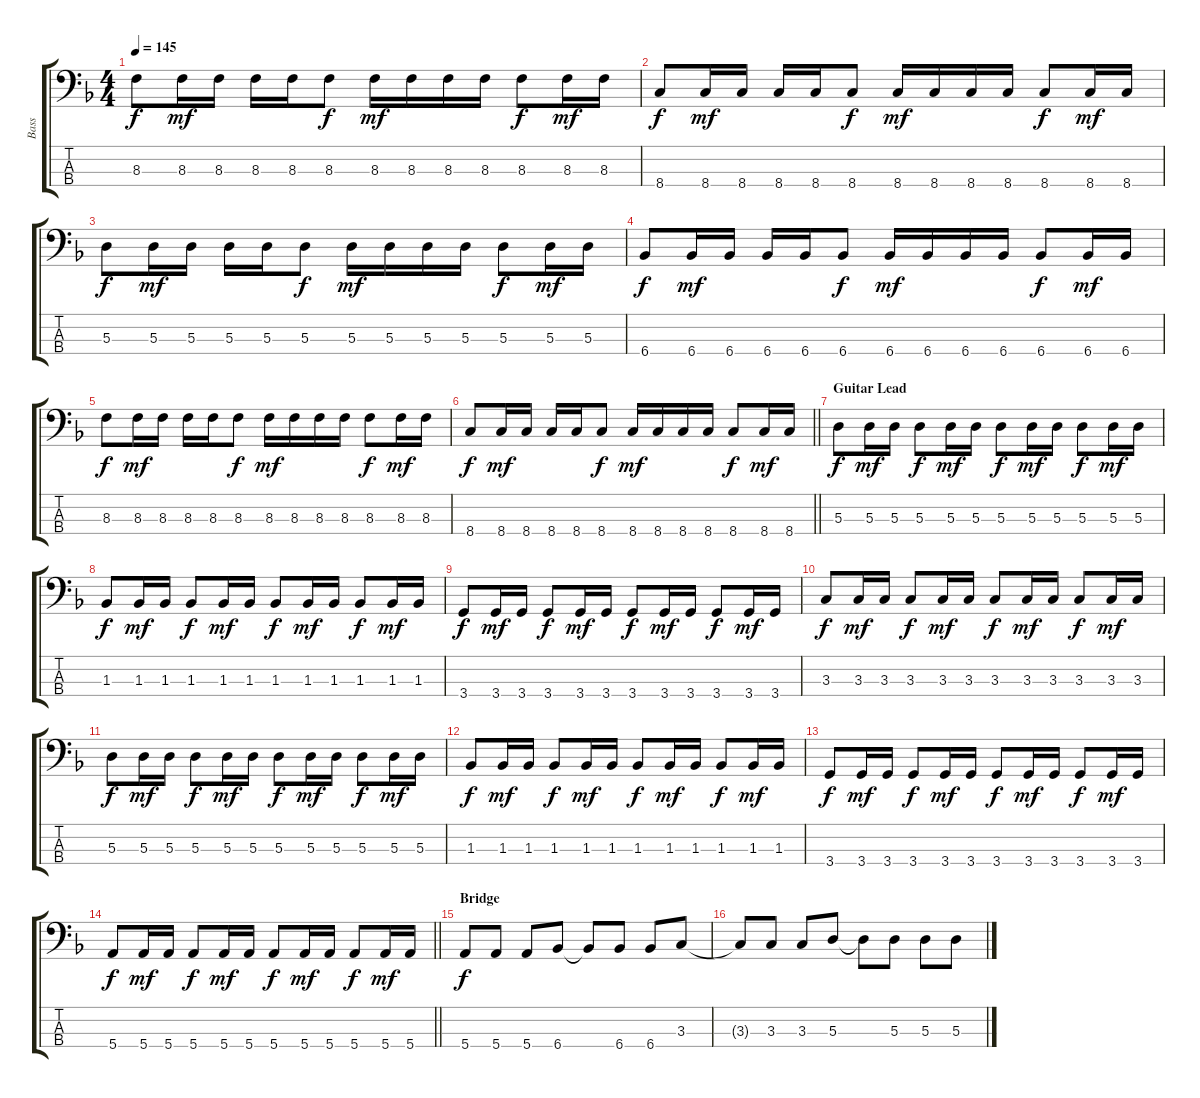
\track ("Bass" "Bass") {instrument electricbassfinger}
\staff {score tabs}
\tuning (G2 D2 A1 E1) {hide}
\ts (4 4)
\tempo 145
\clef f4
\ks f
8.3.8{dy f} 8.3.16{dy mf} 8.3.16 8.3.16 8.3.16 8.3.8{dy f} 8.3.16{dy mf} 8.3.16 8.3.16 8.3.16 8.3.8{dy f} 8.3.16{dy mf} 8.3.16 |
8.4.8{dy f} 8.4.16{dy mf} 8.4.16 8.4.16 8.4.16 8.4.8{dy f} 8.4.16{dy mf} 8.4.16 8.4.16 8.4.16 8.4.8{dy f} 8.4.16{dy mf} 8.4.16 |
5.3.8{dy f} 5.3.16{dy mf} 5.3.16 5.3.16 5.3.16 5.3.8{dy f} 5.3.16{dy mf} 5.3.16 5.3.16 5.3.16 5.3.8{dy f} 5.3.16{dy mf} 5.3.16 |
6.4.8{dy f} 6.4.16{dy mf} 6.4.16 6.4.16 6.4.16 6.4.8{dy f} 6.4.16{dy mf} 6.4.16 6.4.16 6.4.16 6.4.8{dy f} 6.4.16{dy mf} 6.4.16 |
8.3.8{dy f} 8.3.16{dy mf} 8.3.16 8.3.16 8.3.16 8.3.8{dy f} 8.3.16{dy mf} 8.3.16 8.3.16 8.3.16 8.3.8{dy f} 8.3.16{dy mf} 8.3.16 |
\barLineRight lightlight
8.4.8{dy f} 8.4.16{dy mf} 8.4.16 8.4.16 8.4.16 8.4.8{dy f} 8.4.16{dy mf} 8.4.16 8.4.16 8.4.16 8.4.8{dy f} 8.4.16{dy mf} 8.4.16 |
\section ("" "Guitar Lead")
5.3.8{dy f} 5.3.16{dy mf} 5.3.16 5.3.8{dy f} 5.3.16{dy mf} 5.3.16 5.3.8{dy f} 5.3.16{dy mf} 5.3.16 5.3.8{dy f} 5.3.16{dy mf} 5.3.16 |
1.3.8{dy f} 1.3.16{dy mf} 1.3.16 1.3.8{dy f} 1.3.16{dy mf} 1.3.16 1.3.8{dy f} 1.3.16{dy mf} 1.3.16 1.3.8{dy f} 1.3.16{dy mf} 1.3.16 |
3.4.8{dy f} 3.4.16{dy mf} 3.4.16 3.4.8{dy f} 3.4.16{dy mf} 3.4.16 3.4.8{dy f} 3.4.16{dy mf} 3.4.16 3.4.8{dy f} 3.4.16{dy mf} 3.4.16 |
3.3.8{dy f} 3.3.16{dy mf} 3.3.16 3.3.8{dy f} 3.3.16{dy mf} 3.3.16 3.3.8{dy f} 3.3.16{dy mf} 3.3.16 3.3.8{dy f} 3.3.16{dy mf} 3.3.16 |
5.3.8{dy f} 5.3.16{dy mf} 5.3.16 5.3.8{dy f} 5.3.16{dy mf} 5.3.16 5.3.8{dy f} 5.3.16{dy mf} 5.3.16 5.3.8{dy f} 5.3.16{dy mf} 5.3.16 |
1.3.8{dy f} 1.3.16{dy mf} 1.3.16 1.3.8{dy f} 1.3.16{dy mf} 1.3.16 1.3.8{dy f} 1.3.16{dy mf} 1.3.16 1.3.8{dy f} 1.3.16{dy mf} 1.3.16 |
3.4.8{dy f} 3.4.16{dy mf} 3.4.16 3.4.8{dy f} 3.4.16{dy mf} 3.4.16 3.4.8{dy f} 3.4.16{dy mf} 3.4.16 3.4.8{dy f} 3.4.16{dy mf} 3.4.16 |
\barLineRight lightlight
5.4.8{dy f} 5.4.16{dy mf} 5.4.16 5.4.8{dy f} 5.4.16{dy mf} 5.4.16 5.4.8{dy f} 5.4.16{dy mf} 5.4.16 5.4.8{dy f} 5.4.16{dy mf} 5.4.16 |
\section ("" "Bridge ")
5.4.8{dy f} 5.4.8 5.4.8 6.4.8 6.4{t}.8 6.4.8 6.4.8 3.3.8 |
3.3{t}.8 3.3.8 3.3.8 5.3.8 5.3{t}.8 5.3.8 5.3.8 5.3.8
